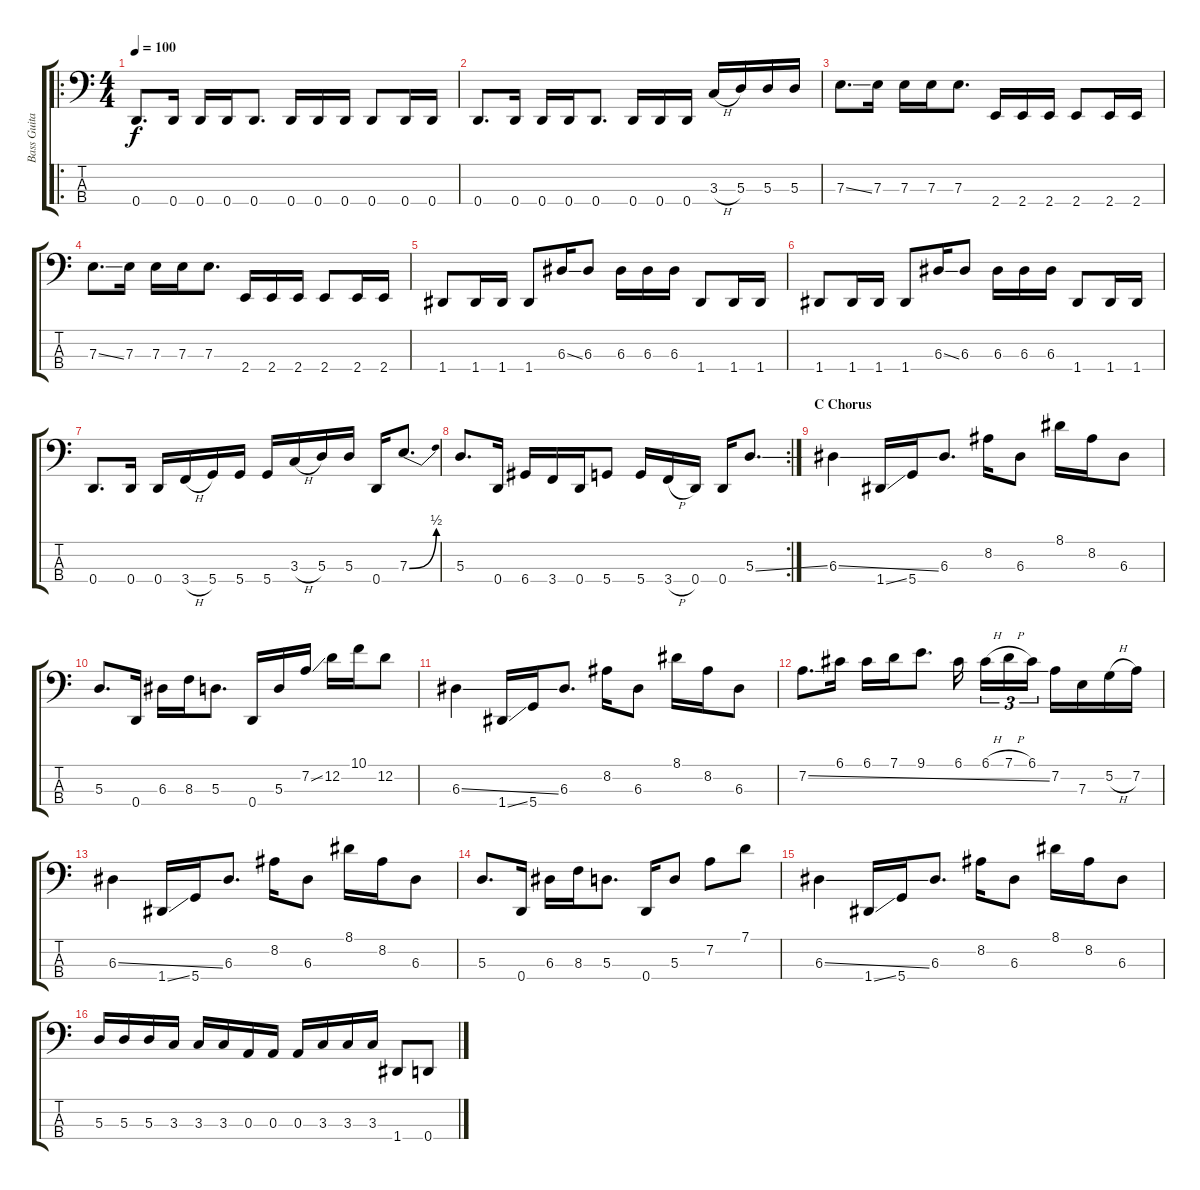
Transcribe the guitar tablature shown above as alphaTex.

\track ("Bass Guitar" "Bass Guita") {instrument electricbassfinger}
\staff {score tabs}
\tuning (G2 D2 A1 D1) {hide}
\ro
\ts (4 4)
\tempo 100
\clef f4
\ks c
0.4.8{d dy f} 0.4.16 0.4.16 0.4.16 0.4.8{d} 0.4.16 0.4.16 0.4.16 0.4.8 0.4.16 0.4.16 |
0.4.8{d} 0.4.16 0.4.16 0.4.16 0.4.8{d} 0.4.16 0.4.16 0.4.16 3.3{h}.16 5.3.16 5.3.16 5.3.16 |
7.3{ss}.8{d} 7.3.16 7.3.16 7.3.16 7.3.8{d} 2.4.16 2.4.16 2.4.16 2.4.8 2.4.16 2.4.16 |
7.3{ss}.8{d} 7.3.16 7.3.16 7.3.16 7.3.8{d} 2.4.16 2.4.16 2.4.16 2.4.8 2.4.16 2.4.16 |
1.4.8 1.4.16 1.4.16 1.4.8 6.3{ss}.16 6.3.8 6.3.16 6.3.16 6.3.16 1.4.8 1.4.16 1.4.16 |
1.4.8 1.4.16 1.4.16 1.4.8 6.3{ss}.16 6.3.8 6.3.16 6.3.16 6.3.16 1.4.8 1.4.16 1.4.16 |
0.4.8{d} 0.4.16 0.4.16 3.4{h}.16 5.4.16 5.4.16 5.4.16 3.3{h}.16 5.3.16 5.3.16 0.4.16 7.3{be (bend 0 0 60 2)}.8{d} |
\rc 2
5.3.8{d} 0.4.16 6.4.16 3.4.16 0.4.16 5.4.8 5.4.16 3.4{h}.16 0.4.16 0.4.16 5.3{ss}.8{d} |
\section ("" "C Chorus")
6.3{ss}.4 1.4{ss}.16 5.4.16 6.3.8{d} 8.2.16 6.3.8 8.1.16 8.2.16 6.3.8 |
5.3.8{d} 0.4.16 6.3.16 8.3.16 5.3.8{d} 0.4.16 5.3.16 7.2{ss}.16 12.2.16 10.1.16 12.2.8 |
6.3{ss}.4 1.4{ss}.16 5.4.16 6.3.8{d} 8.2.16 6.3.8 8.1.16 8.2.16 6.3.8 |
7.2{ss}.8{d} 6.1.16 6.1.16 7.1.16 9.1.8{d} 6.1.16 6.1{h}.16{tu (3 2)} 7.1{h}.16{tu (3 2)} 6.1.16{tu (3 2)} 7.2.16 7.3.16 5.2{h}.16 7.2.16 |
6.3{ss}.4 1.4{ss}.16 5.4.16 6.3.8{d} 8.2.16 6.3.8 8.1.16 8.2.16 6.3.8 |
5.3.8{d} 0.4.16 6.3.16 8.3.16 5.3.8{d} 0.4.16 5.3.8 7.2.8 7.1.8 |
6.3{ss}.4 1.4{ss}.16 5.4.16 6.3.8{d} 8.2.16 6.3.8 8.1.16 8.2.16 6.3.8 |
5.3.16 5.3.16 5.3.16 3.3.16 3.3.16 3.3.16 0.3.16 0.3.16 0.3.16 3.3.16 3.3.16 3.3.16 1.4.8 0.4.8
